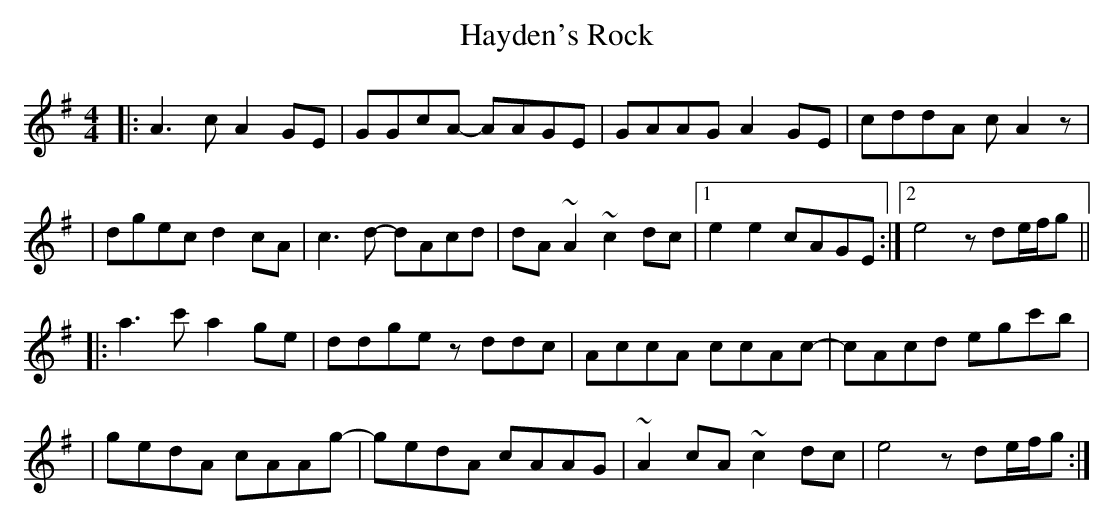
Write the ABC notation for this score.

X:1
T: Hayden's Rock
M: 4/4
L: 1/8
K:Ador
|:A3c A2GE|GGcA- AAGE|GAAG A2GE|cddA cA2z|
|dgec d2cA|c3d- dAcd|dA~A2 ~c2dc|1e2e2 cAGE:|2e4 zde/f/g||
|:a3c' a2ge|ddge zddc|AccA ccAc-|cAcd egc'b|
|gedA cAAg-|gedA cAAG|~A2cA ~c2dc|e4 zde/f/g:|
